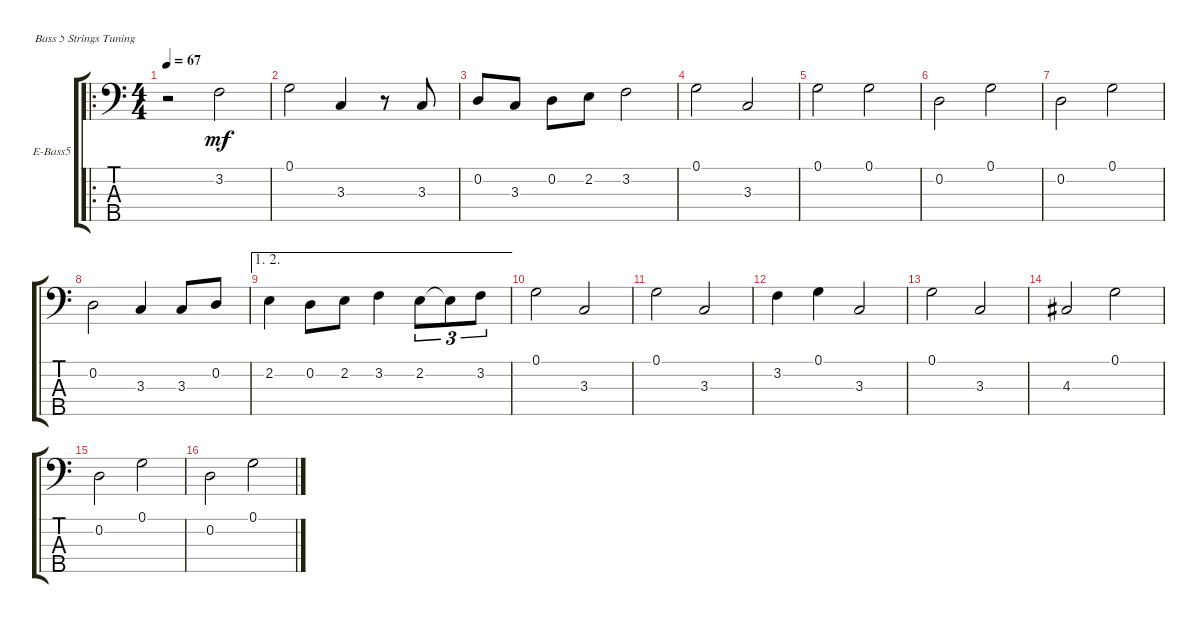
\defaultSystemsLayout 4
\bracketExtendMode groupsimilarinstruments
\firstSystemTrackNameOrientation horizontal
\otherSystemsTrackNameOrientation horizontal
\track ("Electric Bass" "E-Bass5") {instrument electricbassfinger}
\staff {score tabs}
\tuning (G2 D2 A1 E1 B0)
\ro
\ts (4 4)
\tempo 67
\clef f4
\scale
0.485477
\ks c
r.2{dy mf instrument electricbassfinger} 3.2.2 |
\scale
0.257261 0.1.2 3.3.4 r.8 3.3.8 |
\scale
0.257261 0.2.8 3.3.8 0.2.8 2.2.8 3.2.2 |
\scale
0.333333 0.1.2 3.3.2 |
\scale
0.333333 0.1.2 0.1.2 |
\scale
0.333333 0.2.2 0.1.2 |
\scale
0.333333 0.2.2 0.1.2 |
\scale
0.333333 0.2.2 3.3.4 3.3.8 0.2.8 |
\ae (1 2)
2.2.4 0.2.8 2.2.8 3.2.4 2.2.8{tu (3 2)} 2.2{t}.8{tu (3 2)} 3.2.8{tu (3 2)} |
0.1.2 3.3.2 |
0.1.2 3.3.2 |
3.2.4 0.1.4 3.3.2 |
0.1.2 3.3.2 |
4.3.2 0.1.2 |
0.2.2 0.1.2 |
0.2.2 0.1.2
